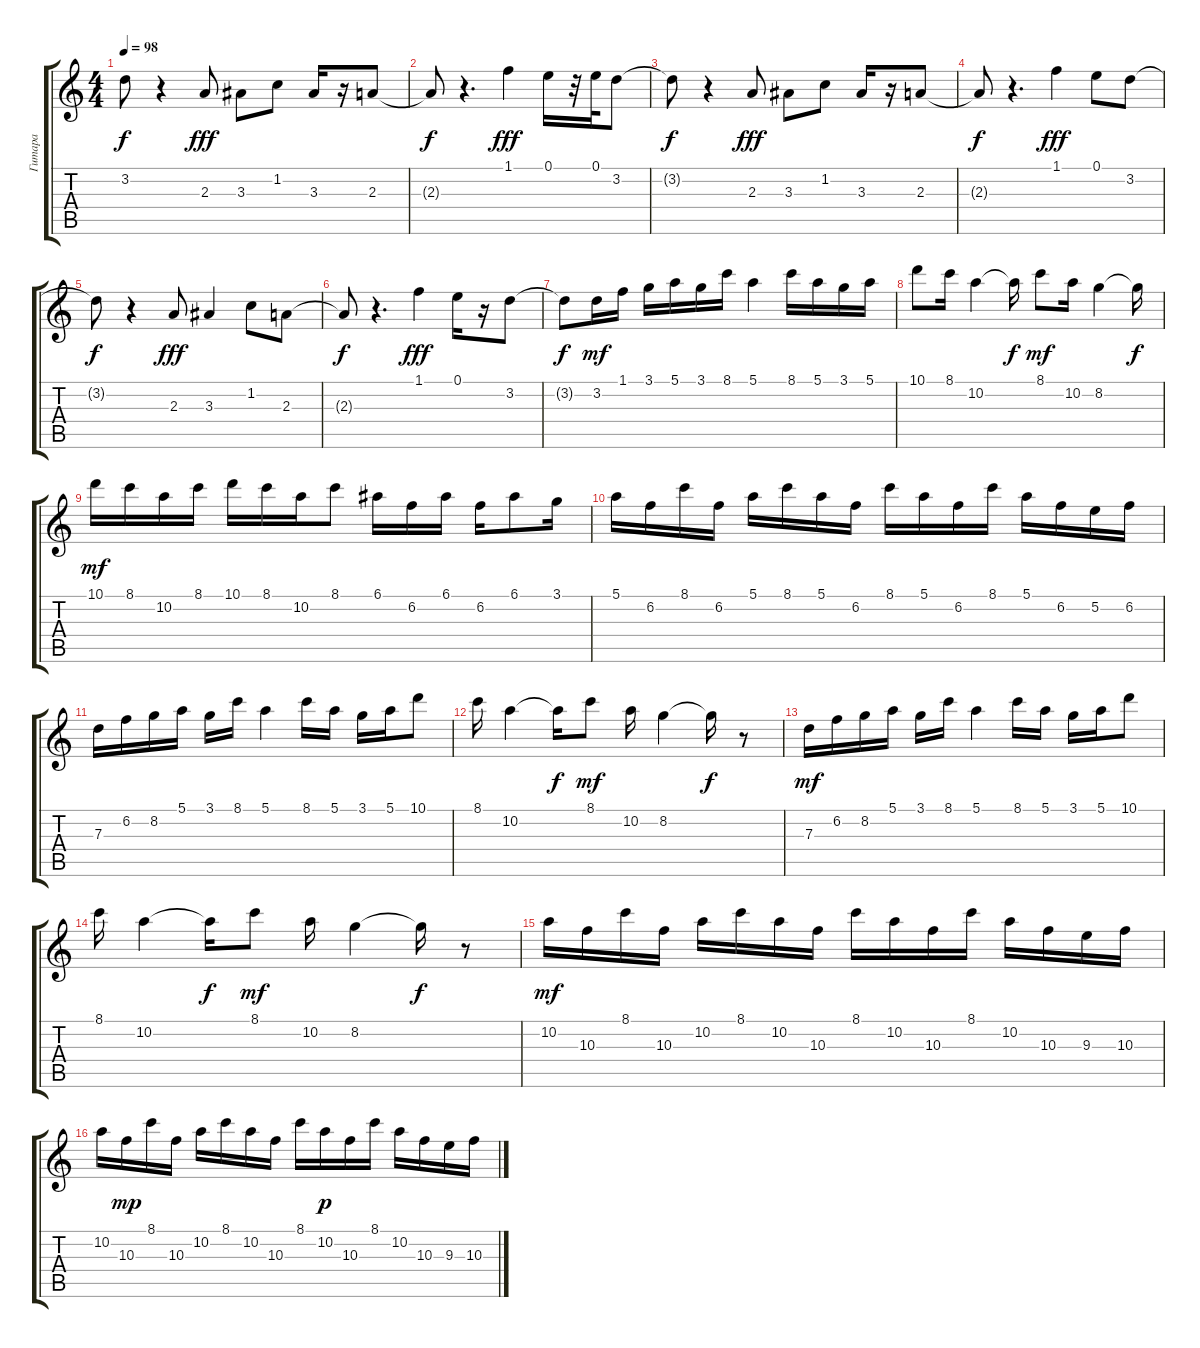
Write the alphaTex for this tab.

\track ("Гитара" "Гитара") {instrument electricguitarjazz}
\staff {score tabs}
\tuning (E4 B3 G3 D3 A2 E2) {hide}
\ts (4 4)
\tempo 98
\clef g2
\ks c
3.2{t}.8{dy f} r.4 2.3.8{dy fff} 3.3.8 1.2.8 3.3.16 r.16 2.3.8 |
2.3{t}.8{dy f} r.4{d} 1.1.4{dy fff} 0.1.16 r.32 0.1.32 3.2.8 |
3.2{t}.8{dy f} r.4 2.3.8{dy fff balance 1 instrument electricguitarjazz} 3.3.8 1.2.8 3.3.16 r.16 2.3.8 |
2.3{t}.8{dy f} r.4{d} 1.1.4{dy fff} 0.1.8 3.2.8 |
3.2{t}.8{dy f} r.4 2.3.8{dy fff} 3.3.4 1.2.8 2.3.8 |
2.3{t}.8{dy f} r.4{d} 1.1.4{dy fff} 0.1.16 r.16 3.2.8 |
3.2{t}.8{dy f} 3.2.16{dy mf} 1.1.16 3.1.16 5.1.16 3.1.16 8.1.16 5.1.4 8.1.16 5.1.16 3.1.16 5.1.16 |
10.1.8 8.1.16 10.2.4 10.2{t}.16{dy f} 8.1.8{dy mf} 10.2.16 8.2.4 8.2{t}.16{dy f} |
10.1.16{dy mf} 8.1.16 10.2.16 8.1.16 10.1.16 8.1.16 10.2.16 8.1.8 6.1.16 6.2.16 6.1.16 6.2.16 6.1.8 3.1.16 |
5.1.16 6.2.16 8.1.16 6.2.16 5.1.16 8.1.16 5.1.16 6.2.16 8.1.16 5.1.16 6.2.16 8.1.16 5.1.16 6.2.16 5.2.16 6.2.16 |
7.3.16 6.2.16 8.2.16 5.1.16 3.1.16 8.1.16 5.1.4 8.1.16 5.1.16 3.1.16 5.1.16 10.1.8 |
8.1.16 10.2.4 10.2{t}.16{dy f} 8.1.8{dy mf} 10.2.16 8.2.4 8.2{t}.16{dy f} r.8 |
7.3.16{dy mf} 6.2.16 8.2.16 5.1.16 3.1.16 8.1.16 5.1.4 8.1.16 5.1.16 3.1.16 5.1.16 10.1.8 |
8.1.16 10.2.4 10.2{t}.16{dy f} 8.1.8{dy mf} 10.2.16 8.2.4 8.2{t}.16{dy f} r.8 |
10.2.16{dy mf} 10.3.16 8.1.16 10.3.16 10.2.16 8.1.16 10.2.16 10.3.16 8.1.16 10.2.16 10.3.16 8.1.16 10.2.16 10.3.16 9.3.16 10.3.16 |
10.2.16 10.3.16{dy mp} 8.1.16 10.3.16 10.2.16 8.1.16 10.2.16 10.3.16 8.1.16 10.2.16{dy p} 10.3.16 8.1.16 10.2.16 10.3.16 9.3.16 10.3.16
